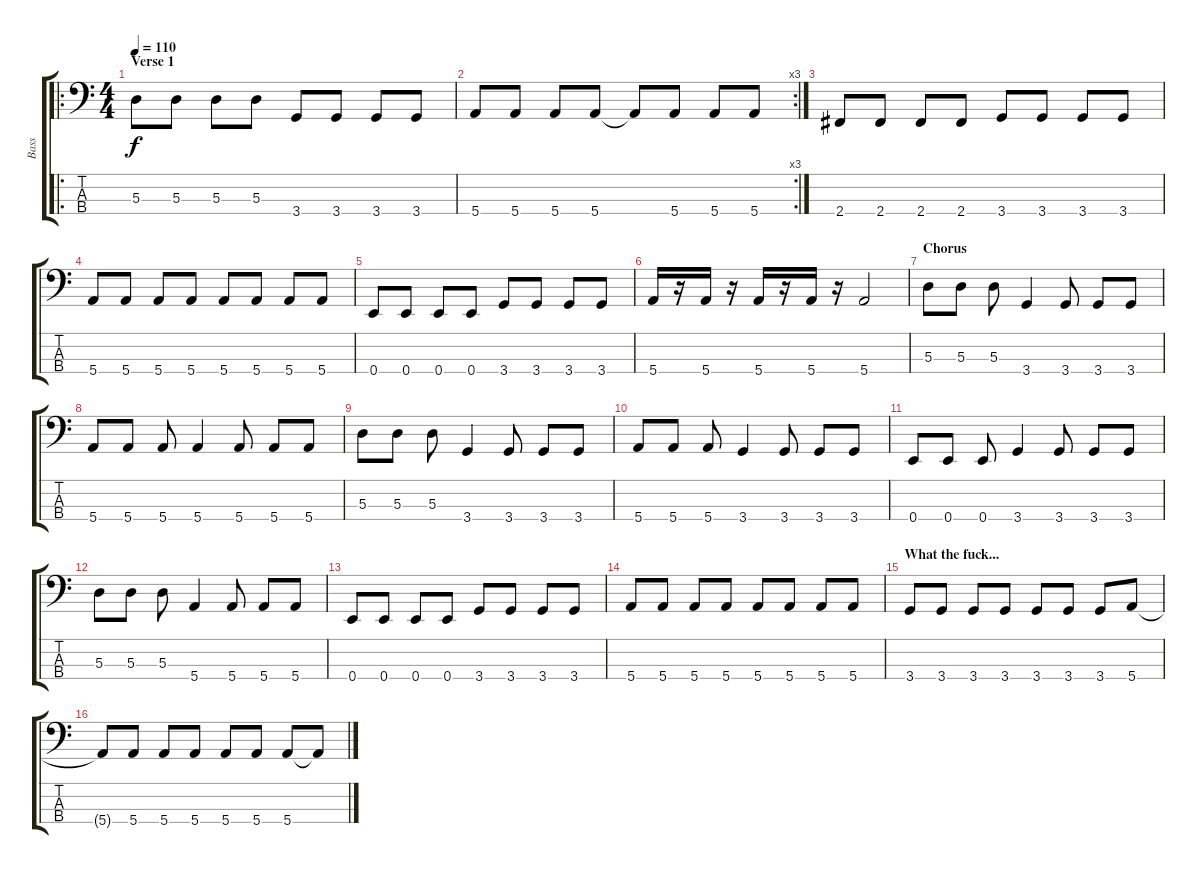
\track ("Bass" "Bass") {instrument electricbassfinger}
\staff {score tabs}
\tuning (G2 D2 A1 E1) {hide}
\ro
\ts (4 4)
\section ("" "Verse 1")
\tempo 110
\clef f4
\ks c
5.3.8{dy f} 5.3.8 5.3.8 5.3.8 3.4.8 3.4.8 3.4.8 3.4.8 |
\rc 3
5.4.8 5.4.8 5.4.8 5.4.8 5.4{t}.8 5.4.8 5.4.8 5.4.8 |
2.4.8 2.4.8 2.4.8 2.4.8 3.4.8 3.4.8 3.4.8 3.4.8 |
5.4.8 5.4.8 5.4.8 5.4.8 5.4.8 5.4.8 5.4.8 5.4.8 |
0.4.8 0.4.8 0.4.8 0.4.8 3.4.8 3.4.8 3.4.8 3.4.8 |
5.4.16 r.16 5.4.16 r.16 5.4.16 r.16 5.4.16 r.16 5.4.2 |
\section ("" "Chorus")
5.3.8 5.3.8 5.3.8 3.4.4 3.4.8 3.4.8 3.4.8 |
5.4.8 5.4.8 5.4.8 5.4.4 5.4.8 5.4.8 5.4.8 |
5.3.8 5.3.8 5.3.8 3.4.4 3.4.8 3.4.8 3.4.8 |
5.4.8 5.4.8 5.4.8 3.4.4 3.4.8 3.4.8 3.4.8 |
0.4.8 0.4.8 0.4.8 3.4.4 3.4.8 3.4.8 3.4.8 |
5.3.8 5.3.8 5.3.8 5.4.4 5.4.8 5.4.8 5.4.8 |
0.4.8 0.4.8 0.4.8 0.4.8 3.4.8 3.4.8 3.4.8 3.4.8 |
5.4.8 5.4.8 5.4.8 5.4.8 5.4.8 5.4.8 5.4.8 5.4.8 |
\section ("" "What the fuck...")
3.4.8 3.4.8 3.4.8 3.4.8 3.4.8 3.4.8 3.4.8 5.4.8 |
5.4{t}.8 5.4.8 5.4.8 5.4.8 5.4.8 5.4.8 5.4.8 5.4{t}.8
